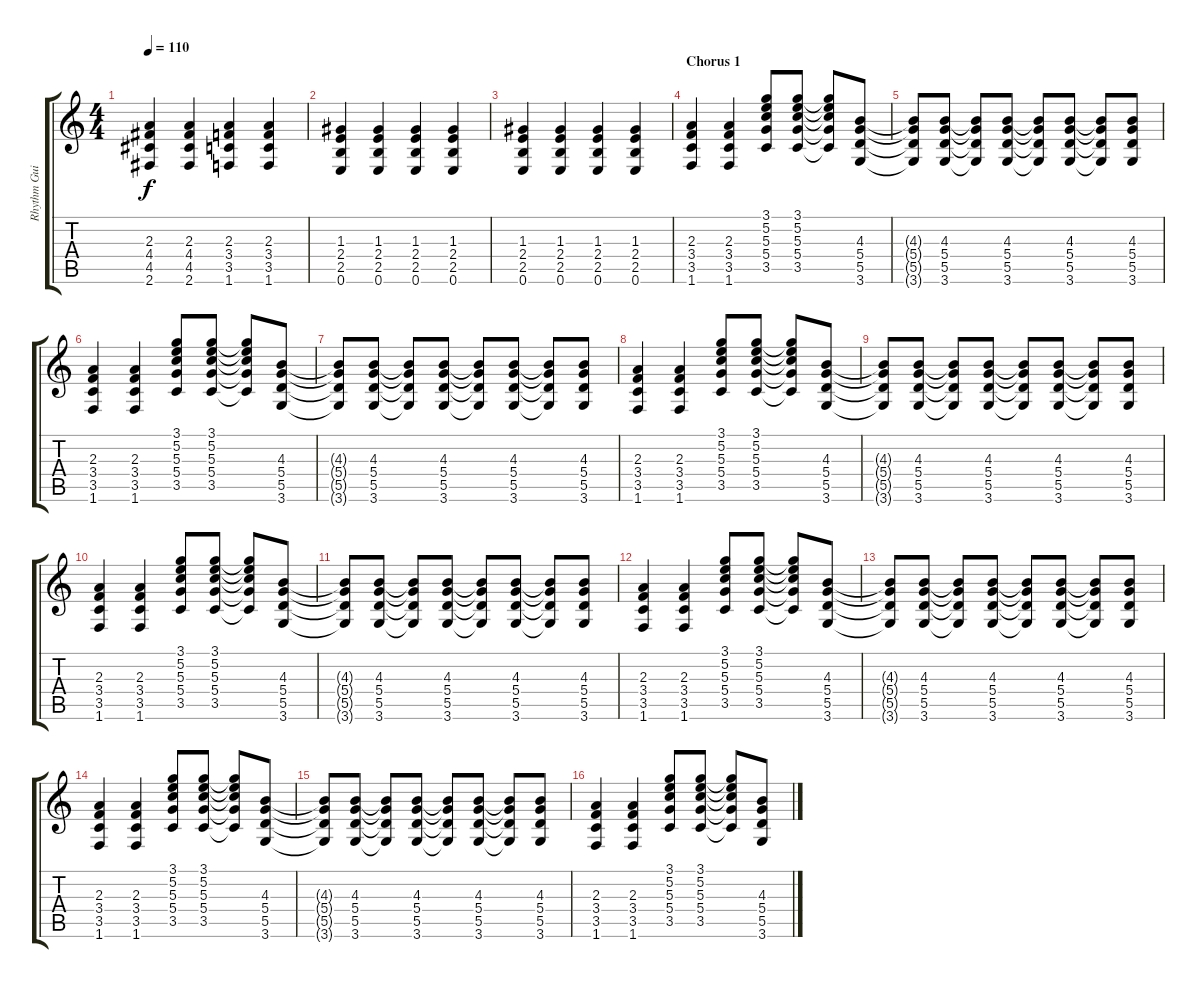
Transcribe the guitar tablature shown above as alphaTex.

\track ("Rhythm Guitar 2" "Rhythm Gui") {instrument distortionguitar}
\staff {score tabs}
\tuning (E4 B3 G3 D3 A2 E2) {hide}
\ts (4 4)
\tempo 110
\clef g2
\ks c
(2.3 4.4 4.5 2.6).4{dy f} (2.3 4.4 4.5 2.6).4 (2.3 3.4 3.5 1.6).4 (2.3 3.4 3.5 1.6).4 |
(1.3 2.4 2.5 0.6).4 (1.3 2.4 2.5 0.6).4 (1.3 2.4 2.5 0.6).4 (1.3 2.4 2.5 0.6).4 |
(1.3 2.4 2.5 0.6).4 (1.3 2.4 2.5 0.6).4 (1.3 2.4 2.5 0.6).4 (1.3 2.4 2.5 0.6).4 |
\section ("" "Chorus 1")
(2.3 3.4 3.5 1.6).4 (2.3 3.4 3.5 1.6).4 (3.1 5.2 5.3 5.4 3.5).8 (3.1 5.2 5.3 5.4 3.5).8 (3.1{t} 5.2{t} 5.3{t} 5.4{t} 3.5{t}).8 (4.3 5.4 5.5 3.6).8 |
(4.3{t} 5.4{t} 5.5{t} 3.6{t}).8 (4.3 5.4 5.5 3.6).8 (4.3{t} 5.4{t} 5.5{t} 3.6{t}).8 (4.3 5.4 5.5 3.6).8 (4.3{t} 5.4{t} 5.5{t} 3.6{t}).8 (4.3 5.4 5.5 3.6).8 (4.3{t} 5.4{t} 5.5{t} 3.6{t}).8 (4.3 5.4 5.5 3.6).8 |
(2.3 3.4 3.5 1.6).4 (2.3 3.4 3.5 1.6).4 (3.1 5.2 5.3 5.4 3.5).8 (3.1 5.2 5.3 5.4 3.5).8 (3.1{t} 5.2{t} 5.3{t} 5.4{t} 3.5{t}).8 (4.3 5.4 5.5 3.6).8 |
(4.3{t} 5.4{t} 5.5{t} 3.6{t}).8 (4.3 5.4 5.5 3.6).8 (4.3{t} 5.4{t} 5.5{t} 3.6{t}).8 (4.3 5.4 5.5 3.6).8 (4.3{t} 5.4{t} 5.5{t} 3.6{t}).8 (4.3 5.4 5.5 3.6).8 (4.3{t} 5.4{t} 5.5{t} 3.6{t}).8 (4.3 5.4 5.5 3.6).8 |
(2.3 3.4 3.5 1.6).4 (2.3 3.4 3.5 1.6).4 (3.1 5.2 5.3 5.4 3.5).8 (3.1 5.2 5.3 5.4 3.5).8 (3.1{t} 5.2{t} 5.3{t} 5.4{t} 3.5{t}).8 (4.3 5.4 5.5 3.6).8 |
(4.3{t} 5.4{t} 5.5{t} 3.6{t}).8 (4.3 5.4 5.5 3.6).8 (4.3{t} 5.4{t} 5.5{t} 3.6{t}).8 (4.3 5.4 5.5 3.6).8 (4.3{t} 5.4{t} 5.5{t} 3.6{t}).8 (4.3 5.4 5.5 3.6).8 (4.3{t} 5.4{t} 5.5{t} 3.6{t}).8 (4.3 5.4 5.5 3.6).8 |
(2.3 3.4 3.5 1.6).4 (2.3 3.4 3.5 1.6).4 (3.1 5.2 5.3 5.4 3.5).8 (3.1 5.2 5.3 5.4 3.5).8 (3.1{t} 5.2{t} 5.3{t} 5.4{t} 3.5{t}).8 (4.3 5.4 5.5 3.6).8 |
(4.3{t} 5.4{t} 5.5{t} 3.6{t}).8 (4.3 5.4 5.5 3.6).8 (4.3{t} 5.4{t} 5.5{t} 3.6{t}).8 (4.3 5.4 5.5 3.6).8 (4.3{t} 5.4{t} 5.5{t} 3.6{t}).8 (4.3 5.4 5.5 3.6).8 (4.3{t} 5.4{t} 5.5{t} 3.6{t}).8 (4.3 5.4 5.5 3.6).8 |
(2.3 3.4 3.5 1.6).4 (2.3 3.4 3.5 1.6).4 (3.1 5.2 5.3 5.4 3.5).8 (3.1 5.2 5.3 5.4 3.5).8 (3.1{t} 5.2{t} 5.3{t} 5.4{t} 3.5{t}).8 (4.3 5.4 5.5 3.6).8 |
(4.3{t} 5.4{t} 5.5{t} 3.6{t}).8 (4.3 5.4 5.5 3.6).8 (4.3{t} 5.4{t} 5.5{t} 3.6{t}).8 (4.3 5.4 5.5 3.6).8 (4.3{t} 5.4{t} 5.5{t} 3.6{t}).8 (4.3 5.4 5.5 3.6).8 (4.3{t} 5.4{t} 5.5{t} 3.6{t}).8 (4.3 5.4 5.5 3.6).8 |
(2.3 3.4 3.5 1.6).4 (2.3 3.4 3.5 1.6).4 (3.1 5.2 5.3 5.4 3.5).8 (3.1 5.2 5.3 5.4 3.5).8 (3.1{t} 5.2{t} 5.3{t} 5.4{t} 3.5{t}).8 (4.3 5.4 5.5 3.6).8 |
(4.3{t} 5.4{t} 5.5{t} 3.6{t}).8 (4.3 5.4 5.5 3.6).8 (4.3{t} 5.4{t} 5.5{t} 3.6{t}).8 (4.3 5.4 5.5 3.6).8 (4.3{t} 5.4{t} 5.5{t} 3.6{t}).8 (4.3 5.4 5.5 3.6).8 (4.3{t} 5.4{t} 5.5{t} 3.6{t}).8 (4.3 5.4 5.5 3.6).8 |
(2.3 3.4 3.5 1.6).4 (2.3 3.4 3.5 1.6).4 (3.1 5.2 5.3 5.4 3.5).8 (3.1 5.2 5.3 5.4 3.5).8 (3.1{t} 5.2{t} 5.3{t} 5.4{t} 3.5{t}).8 (4.3 5.4 5.5 3.6).8
